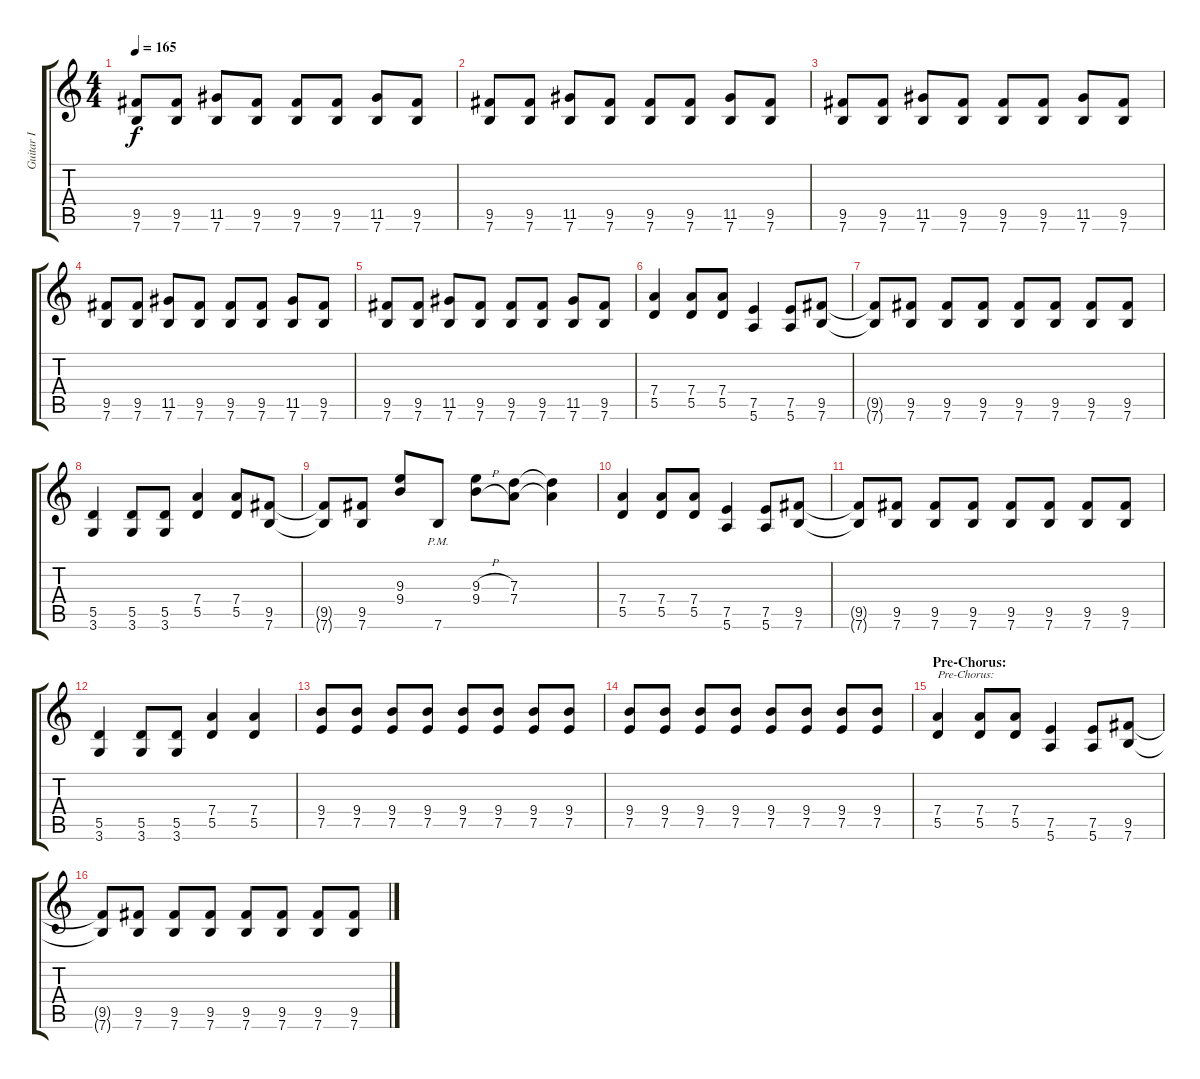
\track ("Guitar I" "Guitar I") {instrument distortionguitar}
\staff {score tabs}
\tuning (E4 B3 G3 D3 A2 E2) {hide}
\ts (4 4)
\tempo 165
\clef g2
\ks c
(9.5 7.6).8{dy f} (9.5 7.6).8 (11.5 7.6).8 (9.5 7.6).8 (9.5 7.6).8 (9.5 7.6).8 (11.5 7.6).8 (9.5 7.6).8 |
(9.5 7.6).8 (9.5 7.6).8 (11.5 7.6).8 (9.5 7.6).8 (9.5 7.6).8 (9.5 7.6).8 (11.5 7.6).8 (9.5 7.6).8 |
(9.5 7.6).8 (9.5 7.6).8 (11.5 7.6).8 (9.5 7.6).8 (9.5 7.6).8 (9.5 7.6).8 (11.5 7.6).8 (9.5 7.6).8 |
(9.5 7.6).8 (9.5 7.6).8 (11.5 7.6).8 (9.5 7.6).8 (9.5 7.6).8 (9.5 7.6).8 (11.5 7.6).8 (9.5 7.6).8 |
(9.5 7.6).8 (9.5 7.6).8 (11.5 7.6).8 (9.5 7.6).8 (9.5 7.6).8 (9.5 7.6).8 (11.5 7.6).8 (9.5 7.6).8 |
(7.4 5.5).4 (7.4 5.5).8 (7.4 5.5).8 (7.5 5.6).4 (7.5 5.6).8 (9.5 7.6).8 |
(9.5{t} 7.6{t}).8 (9.5 7.6).8 (9.5 7.6).8 (9.5 7.6).8 (9.5 7.6).8 (9.5 7.6).8 (9.5 7.6).8 (9.5 7.6).8 |
(5.5 3.6).4 (5.5 3.6).8 (5.5 3.6).8 (7.4 5.5).4 (7.4 5.5).8 (9.5 7.6).8 |
(9.5{t} 7.6{t}).8 (9.5 7.6).8 (9.3 9.4).8 7.6{pm}.8 (9.3{h} 9.4{h}).8 (7.3 7.4).8 (7.3{t} 7.4{t}).4 |
(7.4 5.5).4 (7.4 5.5).8 (7.4 5.5).8 (7.5 5.6).4 (7.5 5.6).8 (9.5 7.6).8 |
(9.5{t} 7.6{t}).8 (9.5 7.6).8 (9.5 7.6).8 (9.5 7.6).8 (9.5 7.6).8 (9.5 7.6).8 (9.5 7.6).8 (9.5 7.6).8 |
(5.5 3.6).4 (5.5 3.6).8 (5.5 3.6).8 (7.4 5.5).4 (7.4 5.5).4 |
(9.4 7.5).8 (9.4 7.5).8 (9.4 7.5).8 (9.4 7.5).8 (9.4 7.5).8 (9.4 7.5).8 (9.4 7.5).8 (9.4 7.5).8 |
(9.4 7.5).8 (9.4 7.5).8 (9.4 7.5).8 (9.4 7.5).8 (9.4 7.5).8 (9.4 7.5).8 (9.4 7.5).8 (9.4 7.5).8 |
\section ("" "Pre-Chorus:")
(7.4 5.5).4{txt "Pre-Chorus:"} (7.4 5.5).8 (7.4 5.5).8 (7.5 5.6).4 (7.5 5.6).8 (9.5 7.6).8 |
(9.5{t} 7.6{t}).8 (9.5 7.6).8 (9.5 7.6).8 (9.5 7.6).8 (9.5 7.6).8 (9.5 7.6).8 (9.5 7.6).8 (9.5 7.6).8
